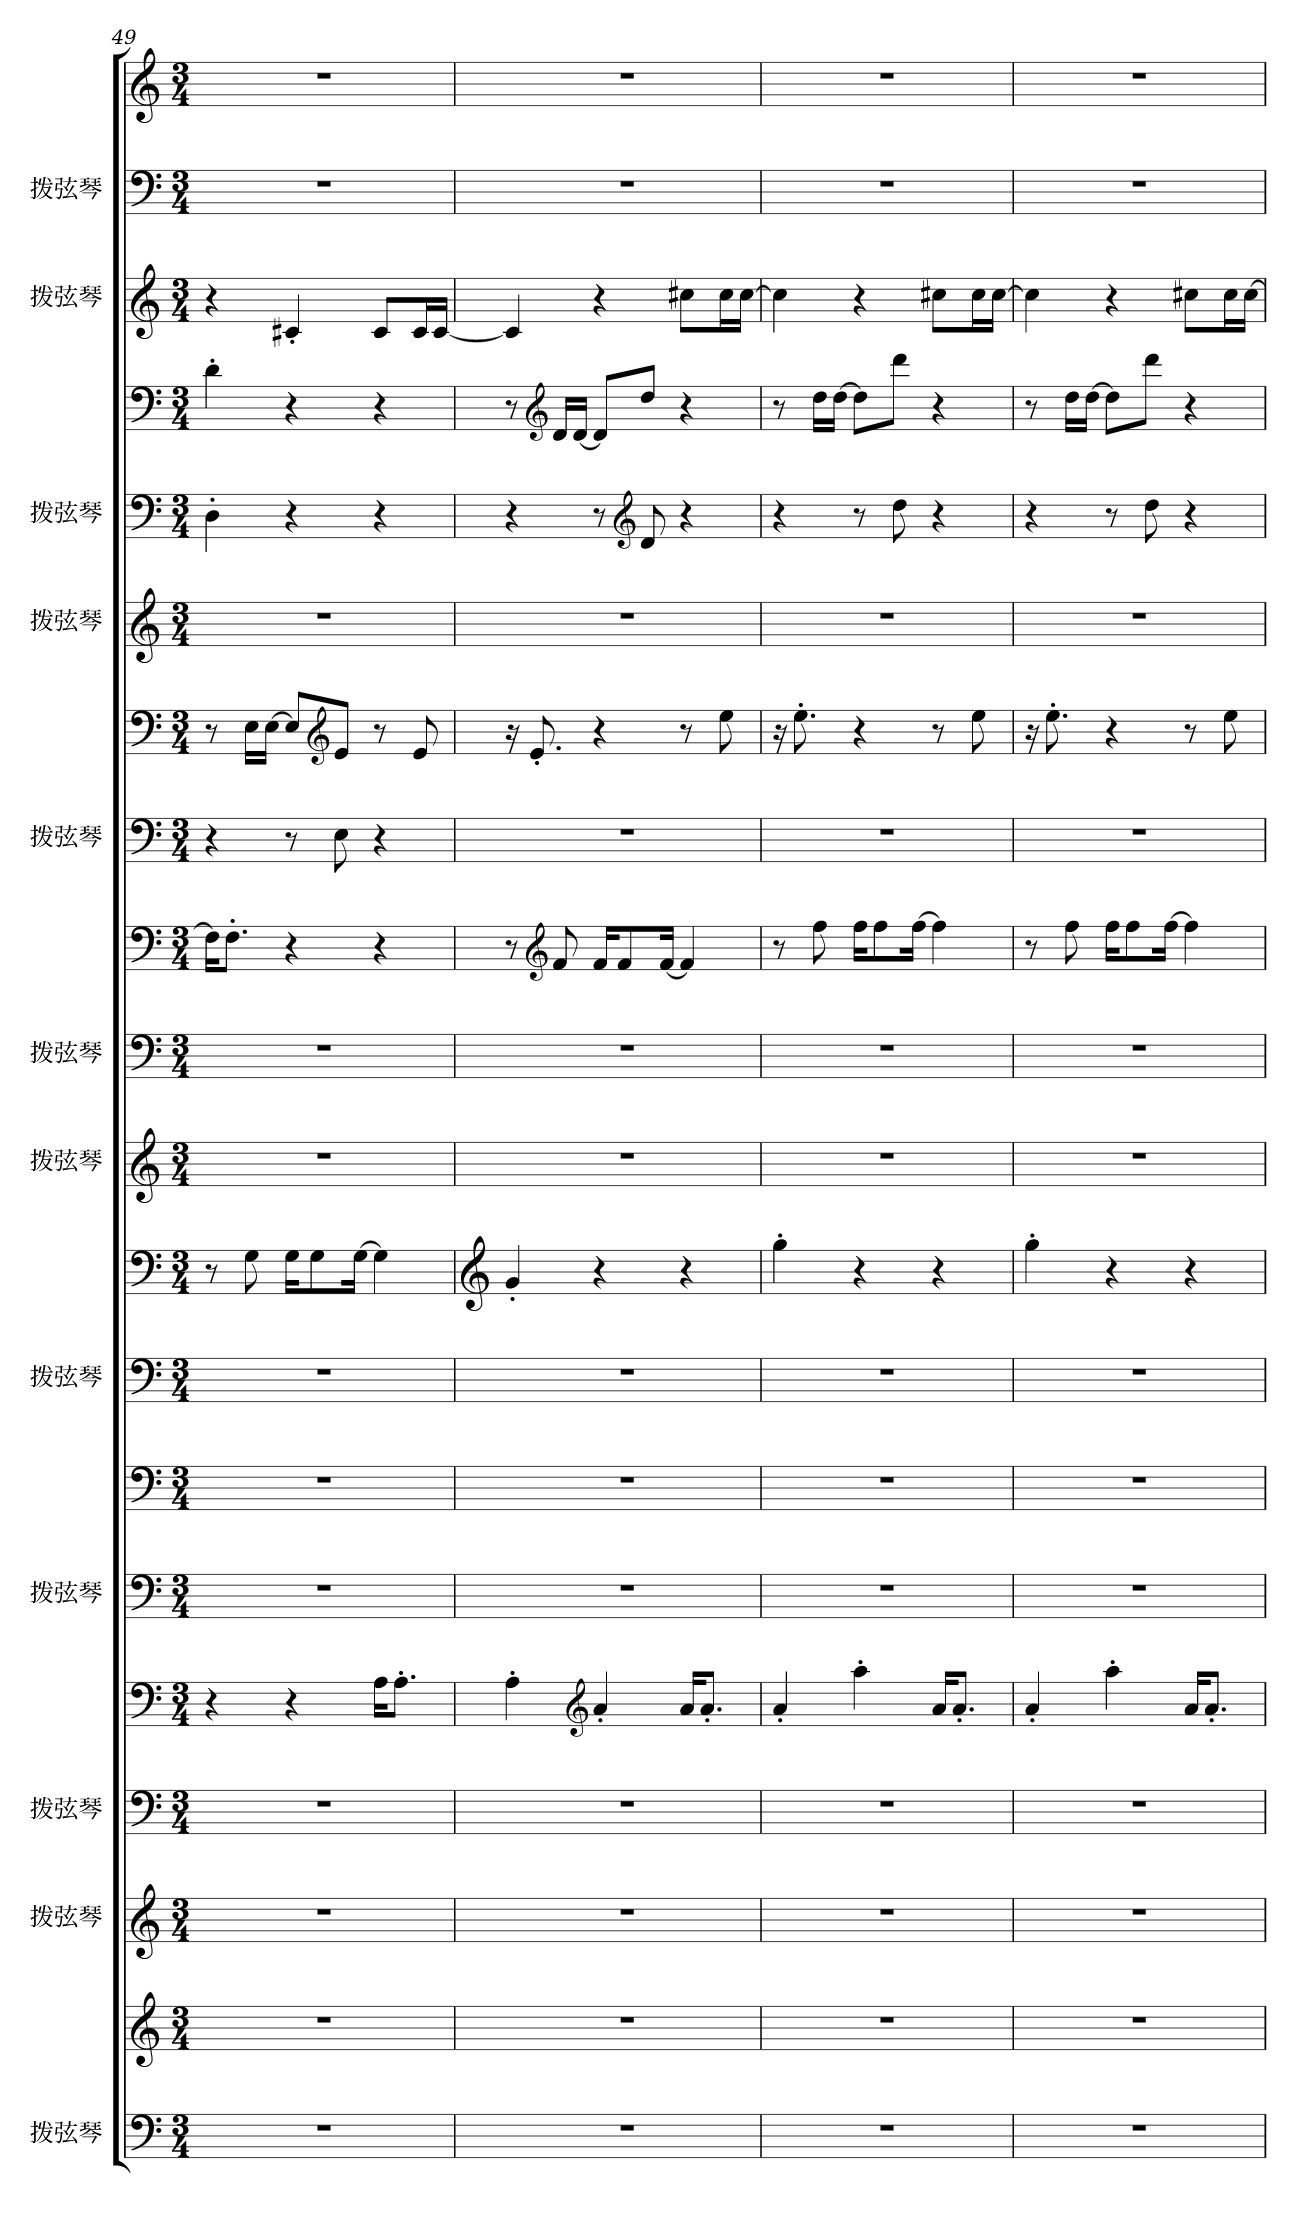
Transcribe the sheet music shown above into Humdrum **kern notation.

**kern	**kern	**kern	**kern	**kern	**kern	**kern	**kern	**kern	**kern	**kern	**kern	**kern	**kern	**kern	**kern	**kern	**kern	**kern	**kern
*part12	*part12	*part11	*part10	*part10	*part9	*part9	*part8	*part8	*part7	*part6	*part6	*part5	*part5	*part4	*part3	*part3	*part2	*part1	*part1
*staff20	*staff19	*staff18	*staff17	*staff16	*staff15	*staff14	*staff13	*staff12	*staff11	*staff10	*staff9	*staff8	*staff7	*staff6	*staff5	*staff4	*staff3	*staff2	*staff1
*I"拨弦琴	*	*I"拨弦琴	*I"拨弦琴	*	*I"拨弦琴	*	*I"拨弦琴	*	*I"拨弦琴	*I"拨弦琴	*	*I"拨弦琴	*	*I"拨弦琴	*I"拨弦琴	*	*I"拨弦琴	*I"拨弦琴	*
!!LO:PB:g=z
*clefF4	*clefG2	*clefG2	*clefF4	*clefF4	*clefF4	*clefF4	*clefF4	*clefF4	*clefG2	*clefF4	*clefF4	*clefF4	*clefF4	*clefG2	*clefF4	*clefF4	*clefG2	*clefF4	*clefG2
*k[]	*k[]	*k[]	*k[]	*k[]	*k[]	*k[]	*k[]	*k[]	*k[]	*k[]	*k[]	*k[]	*k[]	*k[]	*k[]	*k[]	*k[]	*k[]	*k[]
*M3/4	*M3/4	*M3/4	*M3/4	*M3/4	*M3/4	*M3/4	*M3/4	*M3/4	*M3/4	*M3/4	*M3/4	*M3/4	*M3/4	*M3/4	*M3/4	*M3/4	*M3/4	*M3/4	*M3/4
=49	=49	=49	=49	=49	=49	=49	=49	=49	=49	=49	=49	=49	=49	=49	=49	=49	=49	=49	=49
2.r	2.r	2.r	2.r	4r	2.r	2.r	2.r	8r	2.r	2.r	16F\KL]	4r	8r	2.r	4D'\	4d'\	4r	2.r	2.r
.	.	.	.	.	.	.	.	.	.	.	8.F'\J	.	.	.	.	.	.	.	.
.	.	.	.	.	.	.	.	8G\	.	.	.	.	16E\LL	.	.	.	.	.	.
.	.	.	.	.	.	.	.	.	.	.	.	.	[16E\JJ	.	.	.	.	.	.
.	.	.	.	4r	.	.	.	16G\KL	.	.	4r	8r	8E/L]	.	4r	4r	4c#X'/	.	.
.	.	.	.	.	.	.	.	8G\	.	.	.	.	.	.	.	.	.	.	.
*	*	*	*	*	*	*	*	*	*	*	*	*	*clefG2	*	*	*	*	*	*
.	.	.	.	.	.	.	.	.	.	.	.	8E\	8e/J	.	.	.	.	.	.
.	.	.	.	.	.	.	.	[16G\Jk	.	.	.	.	.	.	.	.	.	.	.
.	.	.	.	16A\KL	.	.	.	4G\]	.	.	4r	4r	8r	.	4r	4r	8c#/L	.	.
.	.	.	.	8.A'\J	.	.	.	.	.	.	.	.	.	.	.	.	.	.	.
.	.	.	.	.	.	.	.	.	.	.	.	.	8e/	.	.	.	16c#/L	.	.
.	.	.	.	.	.	.	.	.	.	.	.	.	.	.	.	.	[16c#/JJ	.	.
=50	=50	=50	=50	=50	=50	=50	=50	=50	=50	=50	=50	=50	=50	=50	=50	=50	=50	=50	=50
*	*	*	*	*	*	*	*	*clefG2	*	*	*	*	*	*	*	*	*	*	*
2.r	2.r	2.r	2.r	4A'\	2.r	2.r	2.r	4g'/	2.r	2.r	8r	2.r	16r	2.r	4r	8r	4c#/]	2.r	2.r
.	.	.	.	.	.	.	.	.	.	.	.	.	8.e'/	.	.	.	.	.	.
*	*	*	*	*	*	*	*	*	*	*	*clefG2	*	*	*	*	*clefG2	*	*	*
.	.	.	.	.	.	.	.	.	.	.	8f/	.	.	.	.	16d/LL	.	.	.
.	.	.	.	.	.	.	.	.	.	.	.	.	.	.	.	[16d/JJ	.	.	.
*	*	*	*	*clefG2	*	*	*	*	*	*	*	*	*	*	*	*	*	*	*
.	.	.	.	4a'/	.	.	.	4r	.	.	16f/KL	.	4r	.	8r	8d/L]	4r	.	.
.	.	.	.	.	.	.	.	.	.	.	8f/	.	.	.	.	.	.	.	.
*	*	*	*	*	*	*	*	*	*	*	*	*	*	*	*clefG2	*	*	*	*
.	.	.	.	.	.	.	.	.	.	.	.	.	.	.	8d/	8dd/J	.	.	.
.	.	.	.	.	.	.	.	.	.	.	[16f/Jk	.	.	.	.	.	.	.	.
.	.	.	.	16a/KL	.	.	.	4r	.	.	4f/]	.	8r	.	4r	4r	8cc#X\L	.	.
.	.	.	.	8.a'/J	.	.	.	.	.	.	.	.	.	.	.	.	.	.	.
.	.	.	.	.	.	.	.	.	.	.	.	.	8ee\	.	.	.	16cc#\L	.	.
.	.	.	.	.	.	.	.	.	.	.	.	.	.	.	.	.	[16cc#\JJ	.	.
=51	=51	=51	=51	=51	=51	=51	=51	=51	=51	=51	=51	=51	=51	=51	=51	=51	=51	=51	=51
2.r	2.r	2.r	2.r	4a'/	2.r	2.r	2.r	4gg'\	2.r	2.r	8r	2.r	16r	2.r	4r	8r	4cc#\]	2.r	2.r
.	.	.	.	.	.	.	.	.	.	.	.	.	8.ee'\	.	.	.	.	.	.
.	.	.	.	.	.	.	.	.	.	.	8ff\	.	.	.	.	16dd\LL	.	.	.
.	.	.	.	.	.	.	.	.	.	.	.	.	.	.	.	[16dd\JJ	.	.	.
.	.	.	.	4aa'\	.	.	.	4r	.	.	16ff\KL	.	4r	.	8r	8dd\L]	4r	.	.
.	.	.	.	.	.	.	.	.	.	.	8ff\	.	.	.	.	.	.	.	.
.	.	.	.	.	.	.	.	.	.	.	.	.	.	.	8dd\	8ddd\J	.	.	.
.	.	.	.	.	.	.	.	.	.	.	[16ff\Jk	.	.	.	.	.	.	.	.
.	.	.	.	16a/KL	.	.	.	4r	.	.	4ff\]	.	8r	.	4r	4r	8cc#X\L	.	.
.	.	.	.	8.a'/J	.	.	.	.	.	.	.	.	.	.	.	.	.	.	.
.	.	.	.	.	.	.	.	.	.	.	.	.	8ee\	.	.	.	16cc#\L	.	.
.	.	.	.	.	.	.	.	.	.	.	.	.	.	.	.	.	[16cc#\JJ	.	.
!!LO:PB:g=z
=52	=52	=52	=52	=52	=52	=52	=52	=52	=52	=52	=52	=52	=52	=52	=52	=52	=52	=52	=52
2.r	2.r	2.r	2.r	4a'/	2.r	2.r	2.r	4gg'\	2.r	2.r	8r	2.r	16r	2.r	4r	8r	4cc#\]	2.r	2.r
.	.	.	.	.	.	.	.	.	.	.	.	.	8.ee'\	.	.	.	.	.	.
.	.	.	.	.	.	.	.	.	.	.	8ff\	.	.	.	.	16dd\LL	.	.	.
.	.	.	.	.	.	.	.	.	.	.	.	.	.	.	.	[16dd\JJ	.	.	.
.	.	.	.	4aa'\	.	.	.	4r	.	.	16ff\KL	.	4r	.	8r	8dd\L]	4r	.	.
.	.	.	.	.	.	.	.	.	.	.	8ff\	.	.	.	.	.	.	.	.
.	.	.	.	.	.	.	.	.	.	.	.	.	.	.	8dd\	8ddd\J	.	.	.
.	.	.	.	.	.	.	.	.	.	.	[16ff\Jk	.	.	.	.	.	.	.	.
.	.	.	.	16a/KL	.	.	.	4r	.	.	4ff\]	.	8r	.	4r	4r	8cc#X\L	.	.
.	.	.	.	8.a'/J	.	.	.	.	.	.	.	.	.	.	.	.	.	.	.
.	.	.	.	.	.	.	.	.	.	.	.	.	8ee\	.	.	.	16cc#\L	.	.
.	.	.	.	.	.	.	.	.	.	.	.	.	.	.	.	.	[16cc#\JJ	.	.
=	=	=	=	=	=	=	=	=	=	=	=	=	=	=	=	=	=	=	=
*-	*-	*-	*-	*-	*-	*-	*-	*-	*-	*-	*-	*-	*-	*-	*-	*-	*-	*-	*-
